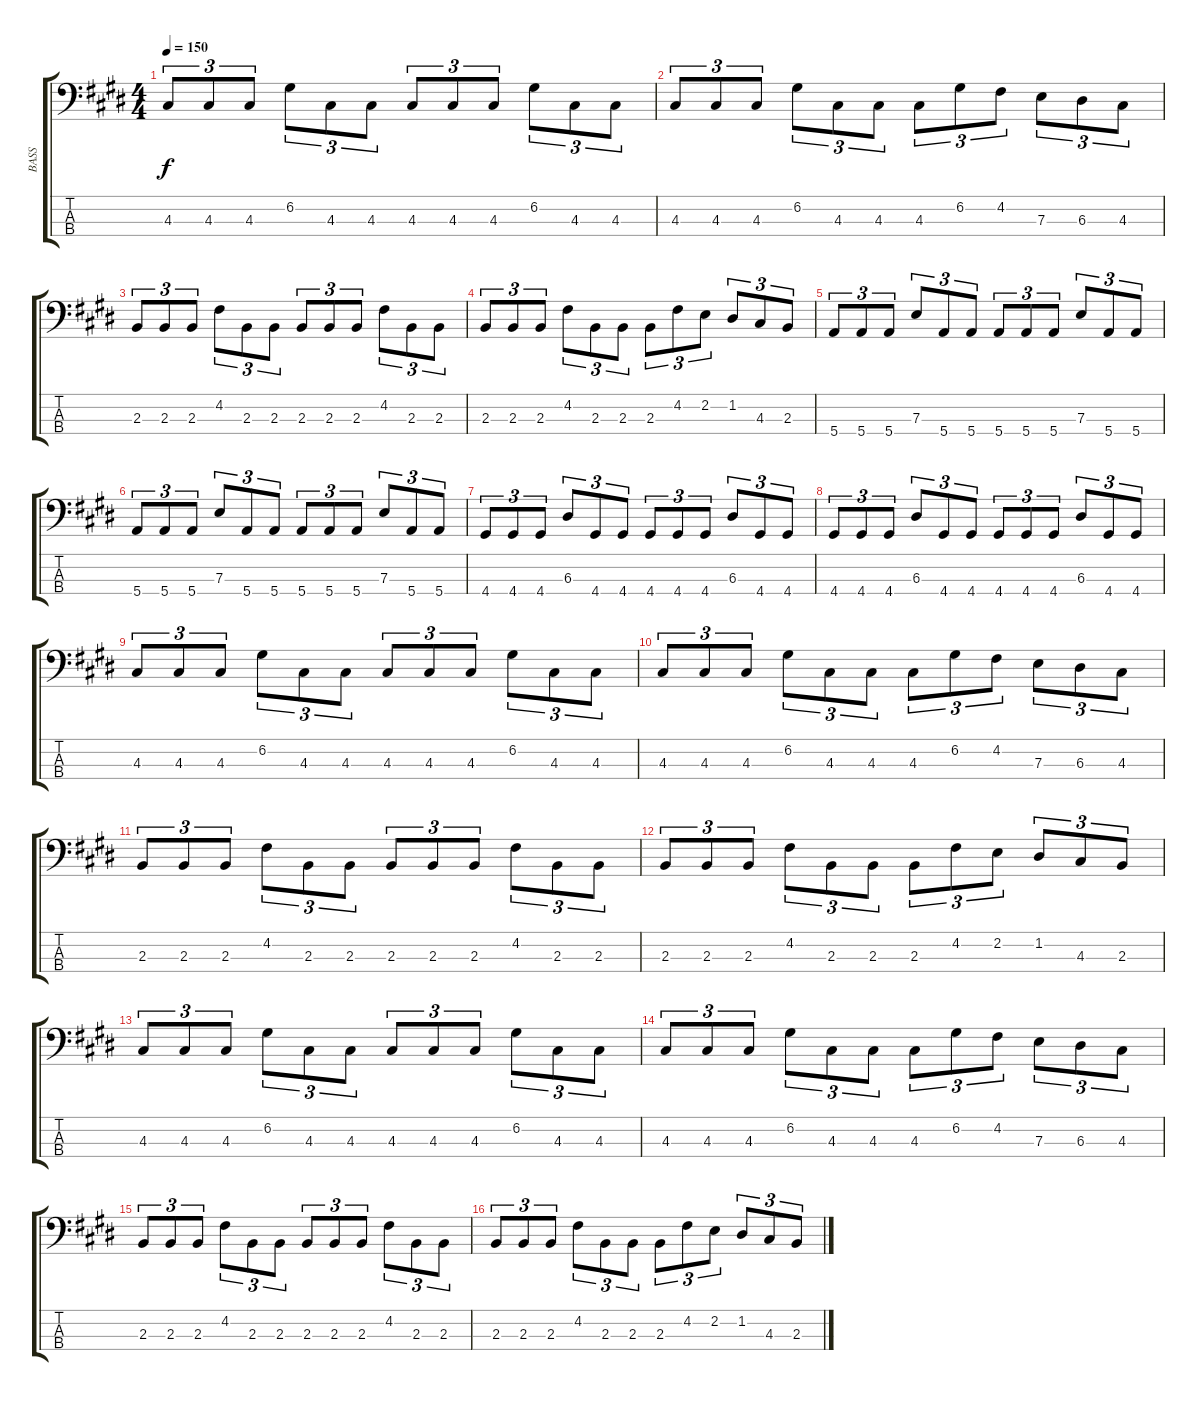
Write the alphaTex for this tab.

\track ("BASS" "BASS") {instrument electricbassfinger}
\staff {score tabs}
\tuning (G2 D2 A1 E1) {hide}
\ts (4 4)
\tempo 150
\clef f4
\ks e
4.3.8{tu (3 2) dy f} 4.3.8{tu (3 2)} 4.3.8{tu (3 2)} 6.2.8{tu (3 2)} 4.3.8{tu (3 2)} 4.3.8{tu (3 2)} 4.3.8{tu (3 2)} 4.3.8{tu (3 2)} 4.3.8{tu (3 2)} 6.2.8{tu (3 2)} 4.3.8{tu (3 2)} 4.3.8{tu (3 2)} |
4.3.8{tu (3 2)} 4.3.8{tu (3 2)} 4.3.8{tu (3 2)} 6.2.8{tu (3 2)} 4.3.8{tu (3 2)} 4.3.8{tu (3 2)} 4.3.8{tu (3 2)} 6.2.8{tu (3 2)} 4.2.8{tu (3 2)} 7.3.8{tu (3 2)} 6.3.8{tu (3 2)} 4.3.8{tu (3 2)} |
2.3.8{tu (3 2)} 2.3.8{tu (3 2)} 2.3.8{tu (3 2)} 4.2.8{tu (3 2)} 2.3.8{tu (3 2)} 2.3.8{tu (3 2)} 2.3.8{tu (3 2)} 2.3.8{tu (3 2)} 2.3.8{tu (3 2)} 4.2.8{tu (3 2)} 2.3.8{tu (3 2)} 2.3.8{tu (3 2)} |
2.3.8{tu (3 2)} 2.3.8{tu (3 2)} 2.3.8{tu (3 2)} 4.2.8{tu (3 2)} 2.3.8{tu (3 2)} 2.3.8{tu (3 2)} 2.3.8{tu (3 2)} 4.2.8{tu (3 2)} 2.2.8{tu (3 2)} 1.2.8{tu (3 2)} 4.3.8{tu (3 2)} 2.3.8{tu (3 2)} |
5.4.8{tu (3 2)} 5.4.8{tu (3 2)} 5.4.8{tu (3 2)} 7.3.8{tu (3 2)} 5.4.8{tu (3 2)} 5.4.8{tu (3 2)} 5.4.8{tu (3 2)} 5.4.8{tu (3 2)} 5.4.8{tu (3 2)} 7.3.8{tu (3 2)} 5.4.8{tu (3 2)} 5.4.8{tu (3 2)} |
5.4.8{tu (3 2)} 5.4.8{tu (3 2)} 5.4.8{tu (3 2)} 7.3.8{tu (3 2)} 5.4.8{tu (3 2)} 5.4.8{tu (3 2)} 5.4.8{tu (3 2)} 5.4.8{tu (3 2)} 5.4.8{tu (3 2)} 7.3.8{tu (3 2)} 5.4.8{tu (3 2)} 5.4.8{tu (3 2)} |
4.4.8{tu (3 2)} 4.4.8{tu (3 2)} 4.4.8{tu (3 2)} 6.3.8{tu (3 2)} 4.4.8{tu (3 2)} 4.4.8{tu (3 2)} 4.4.8{tu (3 2)} 4.4.8{tu (3 2)} 4.4.8{tu (3 2)} 6.3.8{tu (3 2)} 4.4.8{tu (3 2)} 4.4.8{tu (3 2)} |
4.4.8{tu (3 2)} 4.4.8{tu (3 2)} 4.4.8{tu (3 2)} 6.3.8{tu (3 2)} 4.4.8{tu (3 2)} 4.4.8{tu (3 2)} 4.4.8{tu (3 2)} 4.4.8{tu (3 2)} 4.4.8{tu (3 2)} 6.3.8{tu (3 2)} 4.4.8{tu (3 2)} 4.4.8{tu (3 2)} |
4.3.8{tu (3 2)} 4.3.8{tu (3 2)} 4.3.8{tu (3 2)} 6.2.8{tu (3 2)} 4.3.8{tu (3 2)} 4.3.8{tu (3 2)} 4.3.8{tu (3 2)} 4.3.8{tu (3 2)} 4.3.8{tu (3 2)} 6.2.8{tu (3 2)} 4.3.8{tu (3 2)} 4.3.8{tu (3 2)} |
4.3.8{tu (3 2)} 4.3.8{tu (3 2)} 4.3.8{tu (3 2)} 6.2.8{tu (3 2)} 4.3.8{tu (3 2)} 4.3.8{tu (3 2)} 4.3.8{tu (3 2)} 6.2.8{tu (3 2)} 4.2.8{tu (3 2)} 7.3.8{tu (3 2)} 6.3.8{tu (3 2)} 4.3.8{tu (3 2)} |
2.3.8{tu (3 2)} 2.3.8{tu (3 2)} 2.3.8{tu (3 2)} 4.2.8{tu (3 2)} 2.3.8{tu (3 2)} 2.3.8{tu (3 2)} 2.3.8{tu (3 2)} 2.3.8{tu (3 2)} 2.3.8{tu (3 2)} 4.2.8{tu (3 2)} 2.3.8{tu (3 2)} 2.3.8{tu (3 2)} |
2.3.8{tu (3 2)} 2.3.8{tu (3 2)} 2.3.8{tu (3 2)} 4.2.8{tu (3 2)} 2.3.8{tu (3 2)} 2.3.8{tu (3 2)} 2.3.8{tu (3 2)} 4.2.8{tu (3 2)} 2.2.8{tu (3 2)} 1.2.8{tu (3 2)} 4.3.8{tu (3 2)} 2.3.8{tu (3 2)} |
4.3.8{tu (3 2)} 4.3.8{tu (3 2)} 4.3.8{tu (3 2)} 6.2.8{tu (3 2)} 4.3.8{tu (3 2)} 4.3.8{tu (3 2)} 4.3.8{tu (3 2)} 4.3.8{tu (3 2)} 4.3.8{tu (3 2)} 6.2.8{tu (3 2)} 4.3.8{tu (3 2)} 4.3.8{tu (3 2)} |
4.3.8{tu (3 2)} 4.3.8{tu (3 2)} 4.3.8{tu (3 2)} 6.2.8{tu (3 2)} 4.3.8{tu (3 2)} 4.3.8{tu (3 2)} 4.3.8{tu (3 2)} 6.2.8{tu (3 2)} 4.2.8{tu (3 2)} 7.3.8{tu (3 2)} 6.3.8{tu (3 2)} 4.3.8{tu (3 2)} |
2.3.8{tu (3 2)} 2.3.8{tu (3 2)} 2.3.8{tu (3 2)} 4.2.8{tu (3 2)} 2.3.8{tu (3 2)} 2.3.8{tu (3 2)} 2.3.8{tu (3 2)} 2.3.8{tu (3 2)} 2.3.8{tu (3 2)} 4.2.8{tu (3 2)} 2.3.8{tu (3 2)} 2.3.8{tu (3 2)} |
2.3.8{tu (3 2)} 2.3.8{tu (3 2)} 2.3.8{tu (3 2)} 4.2.8{tu (3 2)} 2.3.8{tu (3 2)} 2.3.8{tu (3 2)} 2.3.8{tu (3 2)} 4.2.8{tu (3 2)} 2.2.8{tu (3 2)} 1.2.8{tu (3 2)} 4.3.8{tu (3 2)} 2.3.8{tu (3 2)}
